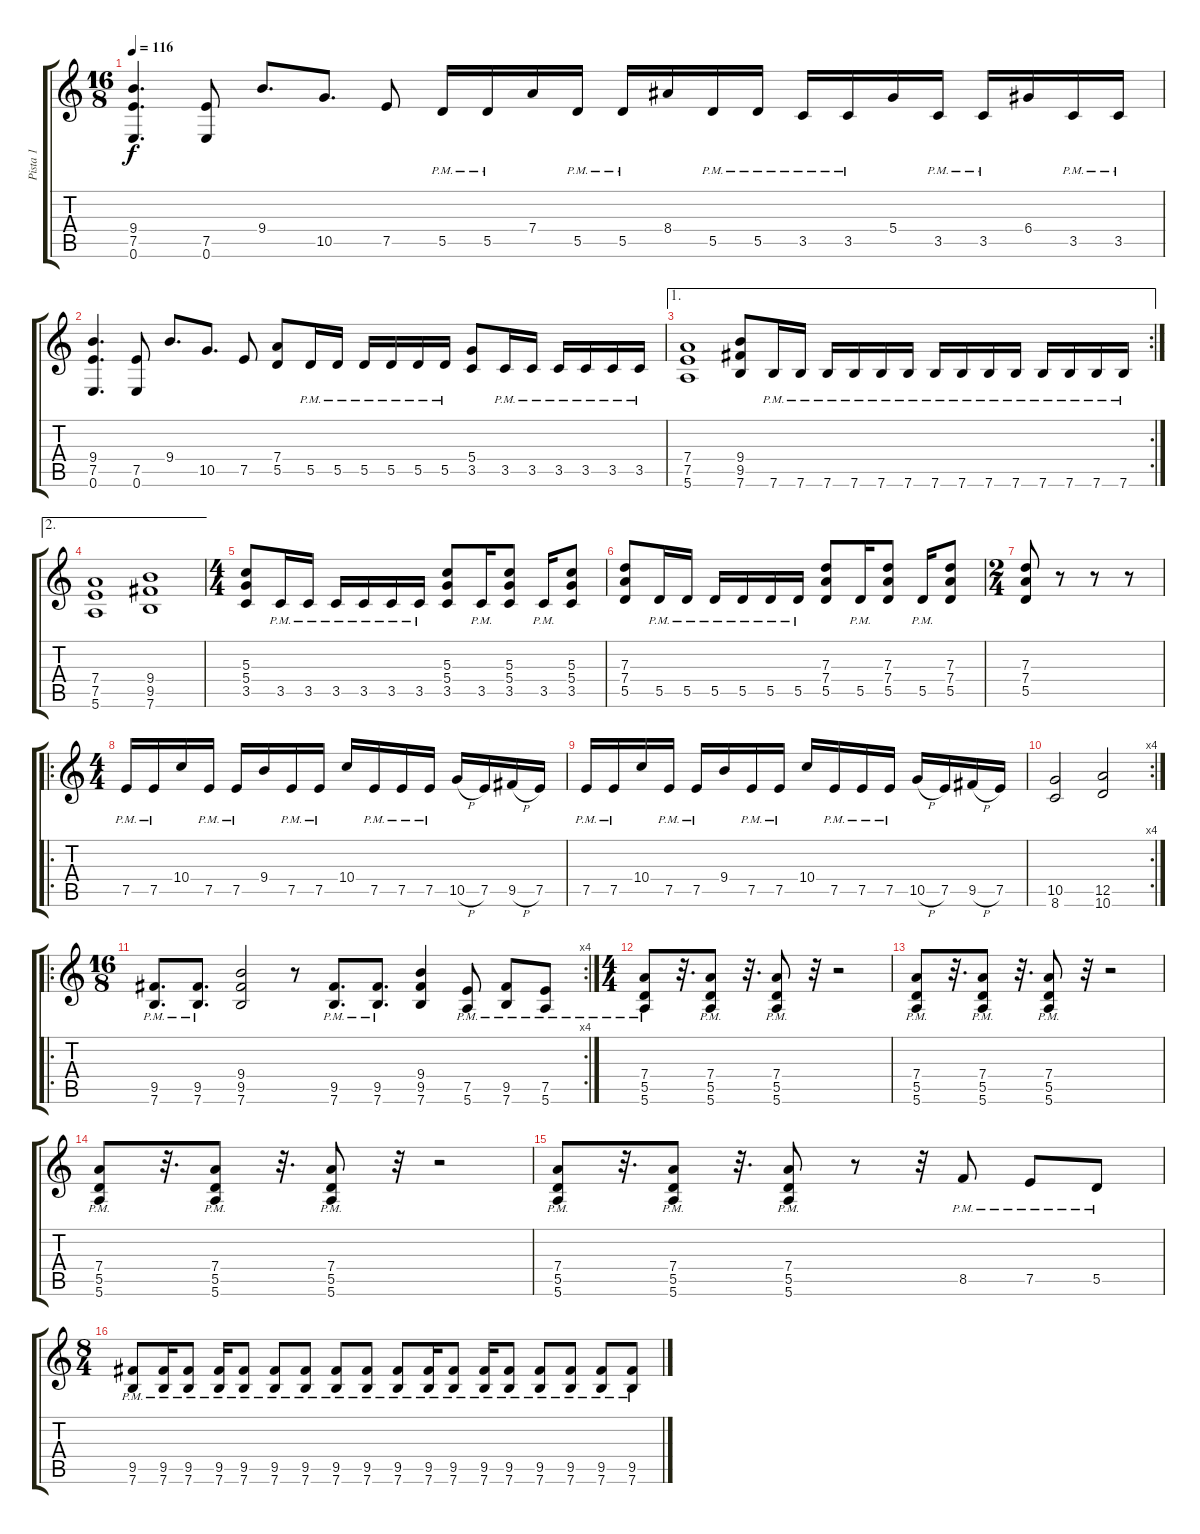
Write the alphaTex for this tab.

\track ("Pista 1" "Pista 1") {instrument overdrivenguitar}
\staff {score tabs}
\tuning (E4 B3 G3 D3 A2 E2) {hide}
\ts (16 8)
\tempo 116
\clef g2
\ks c
(9.4 7.5 0.6).4{d dy f} (7.5 0.6).8 9.4.8{d} 10.5.8{d} 7.5.8 5.5{pm}.16 5.5{pm}.16 7.4.16 5.5{pm}.16 5.5{pm}.16 8.4.16 5.5{pm}.16 5.5{pm}.16 3.5{pm}.16 3.5{pm}.16 5.4.16 3.5{pm}.16 3.5{pm}.16 6.4.16 3.5{pm}.16 3.5{pm}.16 |
(9.4 7.5 0.6).4{d} (7.5 0.6).8 9.4.8{d} 10.5.8{d} 7.5.8 (7.4 5.5).8 5.5{pm}.16 5.5{pm}.16 5.5{pm}.16 5.5{pm}.16 5.5{pm}.16 5.5{pm}.16 (5.4 3.5).8 3.5{pm}.16 3.5{pm}.16 3.5{pm}.16 3.5{pm}.16 3.5{pm}.16 3.5{pm}.16 |
\ae 1
\rc 2
(7.4 7.5 5.6).1 (9.4 9.5 7.6).8 7.6{pm}.16 7.6{pm}.16 7.6{pm}.16 7.6{pm}.16 7.6{pm}.16 7.6{pm}.16 7.6{pm}.16 7.6{pm}.16 7.6{pm}.16 7.6{pm}.16 7.6{pm}.16 7.6{pm}.16 7.6{pm}.16 7.6{pm}.16 |
\ae 2
(7.4 7.5 5.6).1 (9.4 9.5 7.6).1 |
\ts (4 4)
(5.3 5.4 3.5).8 3.5{pm}.16 3.5{pm}.16 3.5{pm}.16 3.5{pm}.16 3.5{pm}.16 3.5{pm}.16 (5.3 5.4 3.5).8 3.5{pm}.16 (5.3 5.4 3.5).8 3.5{pm}.16 (5.3 5.4 3.5).8 |
(7.3 7.4 5.5).8 5.5{pm}.16 5.5{pm}.16 5.5{pm}.16 5.5{pm}.16 5.5{pm}.16 5.5{pm}.16 (7.3 7.4 5.5).8 5.5{pm}.16 (7.3 7.4 5.5).8 5.5{pm}.16 (7.3 7.4 5.5).8 |
\ts (2 4)
(7.3 7.4 5.5).8 r.8 r.8 r.8 |
\ro
\ts (4 4)
7.5{pm}.16 7.5{pm}.16 10.4.16 7.5{pm}.16 7.5{pm}.16 9.4.16 7.5{pm}.16 7.5{pm}.16 10.4.16 7.5{pm}.16 7.5{pm}.16 7.5{pm}.16 10.5{h}.16 7.5.16 9.5{h}.16 7.5.16 |
7.5{pm}.16 7.5{pm}.16 10.4.16 7.5{pm}.16 7.5{pm}.16 9.4.16 7.5{pm}.16 7.5{pm}.16 10.4.16 7.5{pm}.16 7.5{pm}.16 7.5{pm}.16 10.5{h}.16 7.5.16 9.5{h}.16 7.5.16 |
\rc 4
(10.5 8.6).2 (12.5 10.6).2 |
\ro
\rc 4
\ts (16 8)
(9.5{pm} 7.6{pm}).8{d} (9.5{pm} 7.6{pm}).8{d} (9.4 9.5 7.6).2 r.8 (9.5{pm} 7.6{pm}).8{d} (9.5{pm} 7.6{pm}).8{d} (9.4 9.5 7.6).4 (7.5{pm} 5.6{pm}).8 (9.5{pm} 7.6{pm}).8 (7.5{pm} 5.6{pm}).8 |
\ts (4 4)
(7.4{pm} 5.5{pm} 5.6{pm}).8 r.32{d} (7.4{pm} 5.5{pm} 5.6{pm}).8 r.32{d} (7.4{pm} 5.5{pm} 5.6{pm}).8 r.32 r.2 |
(7.4{pm} 5.5{pm} 5.6{pm}).8 r.32{d} (7.4{pm} 5.5{pm} 5.6{pm}).8 r.32{d} (7.4{pm} 5.5{pm} 5.6{pm}).8 r.32 r.2 |
(7.4{pm} 5.5{pm} 5.6{pm}).8 r.32{d} (7.4{pm} 5.5{pm} 5.6{pm}).8 r.32{d} (7.4{pm} 5.5{pm} 5.6{pm}).8 r.32 r.2 |
(7.4{pm} 5.5{pm} 5.6{pm}).8 r.32{d} (7.4{pm} 5.5{pm} 5.6{pm}).8 r.32{d} (7.4{pm} 5.5{pm} 5.6{pm}).8 r.8 r.32 8.5{pm}.8 7.5{pm}.8 5.5{pm}.8 |
\ts (8 4)
(9.5{pm} 7.6{pm}).8 (9.5{pm} 7.6{pm}).16 (9.5{pm} 7.6{pm}).8 (9.5{pm} 7.6{pm}).16 (9.5{pm} 7.6{pm}).8 (9.5{pm} 7.6{pm}).8 (9.5{pm} 7.6{pm}).8 (9.5{pm} 7.6{pm}).8 (9.5{pm} 7.6{pm}).8 (9.5{pm} 7.6{pm}).8 (9.5{pm} 7.6{pm}).16 (9.5{pm} 7.6{pm}).8 (9.5{pm} 7.6{pm}).16 (9.5{pm} 7.6{pm}).8 (9.5{pm} 7.6{pm}).8 (9.5{pm} 7.6{pm}).8 (9.5{pm} 7.6{pm}).8 (9.5{pm} 7.6{pm}).8
